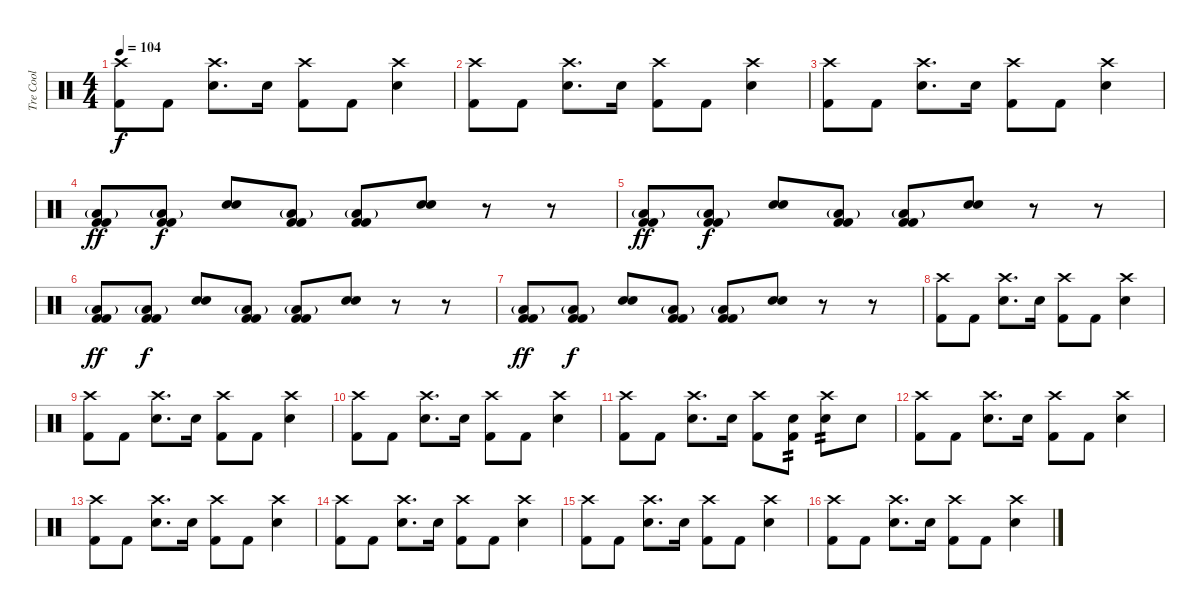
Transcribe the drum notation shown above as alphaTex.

\track ("Tre Cool" "Tre Cool") {instrument percussion}
\staff {score}
\articulation defaults
\ts (4 4)
\tempo 104
\clef neutral
\ks c
("Crash high (hit)" "Kick (hit) 2").8{dy f} "Kick (hit) 2".8 ("Crash high (hit)" "Electric Snare (hit)").8{d} "Electric Snare (hit)".16 ("Crash high (hit)" "Kick (hit) 2").8 "Kick (hit) 2".8 ("Crash high (hit)" "Electric Snare (hit)").4 |
("Crash high (hit)" "Kick (hit) 2").8 "Kick (hit) 2".8 ("Crash high (hit)" "Electric Snare (hit)").8{d} "Electric Snare (hit)".16 ("Crash high (hit)" "Kick (hit) 2").8 "Kick (hit) 2".8 ("Crash high (hit)" "Electric Snare (hit)").4 |
("Crash high (hit)" "Kick (hit) 2").8 "Kick (hit) 2".8 ("Crash high (hit)" "Electric Snare (hit)").8{d} "Electric Snare (hit)".16 ("Crash high (hit)" "Kick (hit) 2").8 "Kick (hit) 2".8 ("Crash high (hit)" "Electric Snare (hit)").4 |
("Low Floor Tom (hit)"{g} "Kick (hit) 2" "Kick (hit) 2").8{dy ff} ("Low Floor Tom (hit)"{g} "Kick (hit) 2" "Kick (hit) 2").8{dy f} ("Snare (hit) 2" "Electric Snare (hit)").8 ("Low Floor Tom (hit)"{g} "Kick (hit) 2" "Kick (hit) 2").8 ("Low Floor Tom (hit)"{g} "Kick (hit) 2" "Kick (hit) 2").8 ("Snare (hit) 2" "Electric Snare (hit)").8 r.8 r.8 |
("Low Floor Tom (hit)"{g} "Kick (hit) 2" "Kick (hit) 2").8{dy ff} ("Low Floor Tom (hit)"{g} "Kick (hit) 2" "Kick (hit) 2").8{dy f} ("Snare (hit) 2" "Electric Snare (hit)").8 ("Low Floor Tom (hit)"{g} "Kick (hit) 2" "Kick (hit) 2").8 ("Low Floor Tom (hit)"{g} "Kick (hit) 2" "Kick (hit) 2").8 ("Snare (hit) 2" "Electric Snare (hit)").8 r.8 r.8 |
("Low Floor Tom (hit)"{g} "Kick (hit) 2" "Kick (hit) 2").8{dy ff} ("Low Floor Tom (hit)"{g} "Kick (hit) 2" "Kick (hit) 2").8{dy f} ("Snare (hit) 2" "Electric Snare (hit)").8 ("Low Floor Tom (hit)"{g} "Kick (hit) 2" "Kick (hit) 2").8 ("Low Floor Tom (hit)"{g} "Kick (hit) 2" "Kick (hit) 2").8 ("Snare (hit) 2" "Electric Snare (hit)").8 r.8 r.8 |
("Low Floor Tom (hit)"{g} "Kick (hit) 2" "Kick (hit) 2").8{dy ff} ("Low Floor Tom (hit)"{g} "Kick (hit) 2" "Kick (hit) 2").8{dy f} ("Snare (hit) 2" "Electric Snare (hit)").8 ("Low Floor Tom (hit)"{g} "Kick (hit) 2" "Kick (hit) 2").8 ("Low Floor Tom (hit)"{g} "Kick (hit) 2" "Kick (hit) 2").8 ("Snare (hit) 2" "Electric Snare (hit)").8 r.8 r.8 |
("Crash high (hit)" "Kick (hit) 2").8 "Kick (hit) 2".8 ("Crash high (hit)" "Electric Snare (hit)").8{d} "Electric Snare (hit)".16 ("Crash high (hit)" "Kick (hit) 2").8 "Kick (hit) 2".8 ("Crash high (hit)" "Electric Snare (hit)").4 |
("Crash high (hit)" "Kick (hit) 2").8 "Kick (hit) 2".8 ("Crash high (hit)" "Electric Snare (hit)").8{d} "Electric Snare (hit)".16 ("Crash high (hit)" "Kick (hit) 2").8 "Kick (hit) 2".8 ("Crash high (hit)" "Electric Snare (hit)").4 |
("Crash high (hit)" "Kick (hit) 2").8 "Kick (hit) 2".8 ("Crash high (hit)" "Electric Snare (hit)").8{d} "Electric Snare (hit)".16 ("Crash high (hit)" "Kick (hit) 2").8 "Kick (hit) 2".8 ("Crash high (hit)" "Electric Snare (hit)").4 |
("Crash high (hit)" "Kick (hit) 2").8 "Kick (hit) 2".8 ("Crash high (hit)" "Electric Snare (hit)").8{d} "Electric Snare (hit)".16 ("Crash high (hit)" "Kick (hit) 2").8 ("Electric Snare (hit)" "Kick (hit) 2").8{tp 2} ("Crash high (hit)" "Electric Snare (hit)").8{tp 2} "Electric Snare (hit)".8 |
("Crash high (hit)" "Kick (hit) 2").8 "Kick (hit) 2".8 ("Crash high (hit)" "Electric Snare (hit)").8{d} "Electric Snare (hit)".16 ("Crash high (hit)" "Kick (hit) 2").8 "Kick (hit) 2".8 ("Crash high (hit)" "Electric Snare (hit)").4 |
("Crash high (hit)" "Kick (hit) 2").8 "Kick (hit) 2".8 ("Crash high (hit)" "Electric Snare (hit)").8{d} "Electric Snare (hit)".16 ("Crash high (hit)" "Kick (hit) 2").8 "Kick (hit) 2".8 ("Crash high (hit)" "Electric Snare (hit)").4 |
("Crash high (hit)" "Kick (hit) 2").8 "Kick (hit) 2".8 ("Crash high (hit)" "Electric Snare (hit)").8{d} "Electric Snare (hit)".16 ("Crash high (hit)" "Kick (hit) 2").8 "Kick (hit) 2".8 ("Crash high (hit)" "Electric Snare (hit)").4 |
("Crash high (hit)" "Kick (hit) 2").8 "Kick (hit) 2".8 ("Crash high (hit)" "Electric Snare (hit)").8{d} "Electric Snare (hit)".16 ("Crash high (hit)" "Kick (hit) 2").8 "Kick (hit) 2".8 ("Crash high (hit)" "Electric Snare (hit)").4 |
("Crash high (hit)" "Kick (hit) 2").8 "Kick (hit) 2".8 ("Crash high (hit)" "Electric Snare (hit)").8{d} "Electric Snare (hit)".16 ("Crash high (hit)" "Kick (hit) 2").8 "Kick (hit) 2".8 ("Crash high (hit)" "Electric Snare (hit)").4
